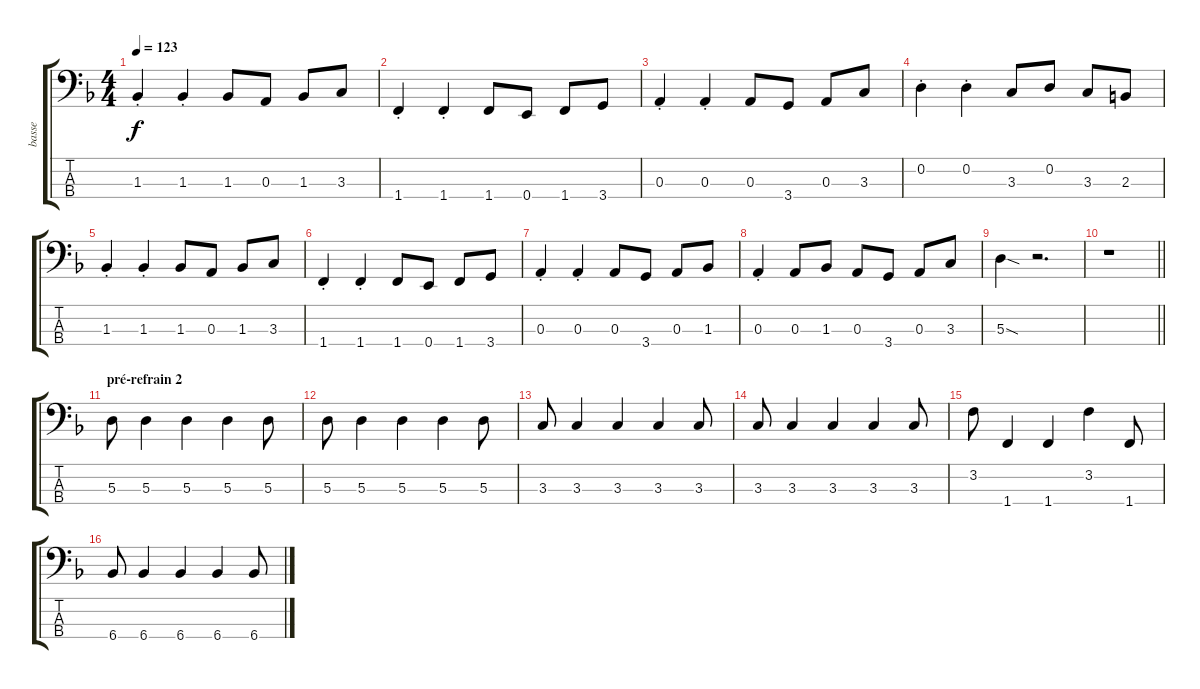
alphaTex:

\track ("basse" "basse") {instrument electricbassfinger}
\staff {score tabs}
\tuning (G2 D2 A1 E1) {hide}
\ts (4 4)
\tempo 123
\clef f4
\ks dminor
1.3{st}.4{dy f} 1.3{st}.4 1.3.8 0.3.8 1.3.8 3.3.8 |
1.4{st}.4 1.4{st}.4 1.4.8 0.4.8 1.4.8 3.4.8 |
0.3{st}.4 0.3{st}.4 0.3.8 3.4.8 0.3.8 3.3.8 |
0.2{st}.4 0.2{st}.4 3.3.8 0.2.8 3.3.8 2.3.8 |
1.3{st}.4 1.3{st}.4 1.3.8 0.3.8 1.3.8 3.3.8 |
1.4{st}.4 1.4{st}.4 1.4.8 0.4.8 1.4.8 3.4.8 |
0.3{st}.4 0.3{st}.4 0.3.8 3.4.8 0.3.8 1.3.8 |
0.3{st}.4 0.3.8 1.3.8 0.3.8 3.4.8 0.3.8 3.3.8 |
5.3{sod}.4 r.2{d} |
\barLineRight lightlight
r.1 |
\section ("" "pré-refrain 2")
5.3.8 5.3.4 5.3.4 5.3.4 5.3.8 |
5.3.8 5.3.4 5.3.4 5.3.4 5.3.8 |
3.3.8 3.3.4 3.3.4 3.3.4 3.3.8 |
3.3.8 3.3.4 3.3.4 3.3.4 3.3.8 |
3.2.8 1.4.4 1.4.4 3.2.4 1.4.8 |
6.4.8 6.4.4 6.4.4 6.4.4 6.4.8
